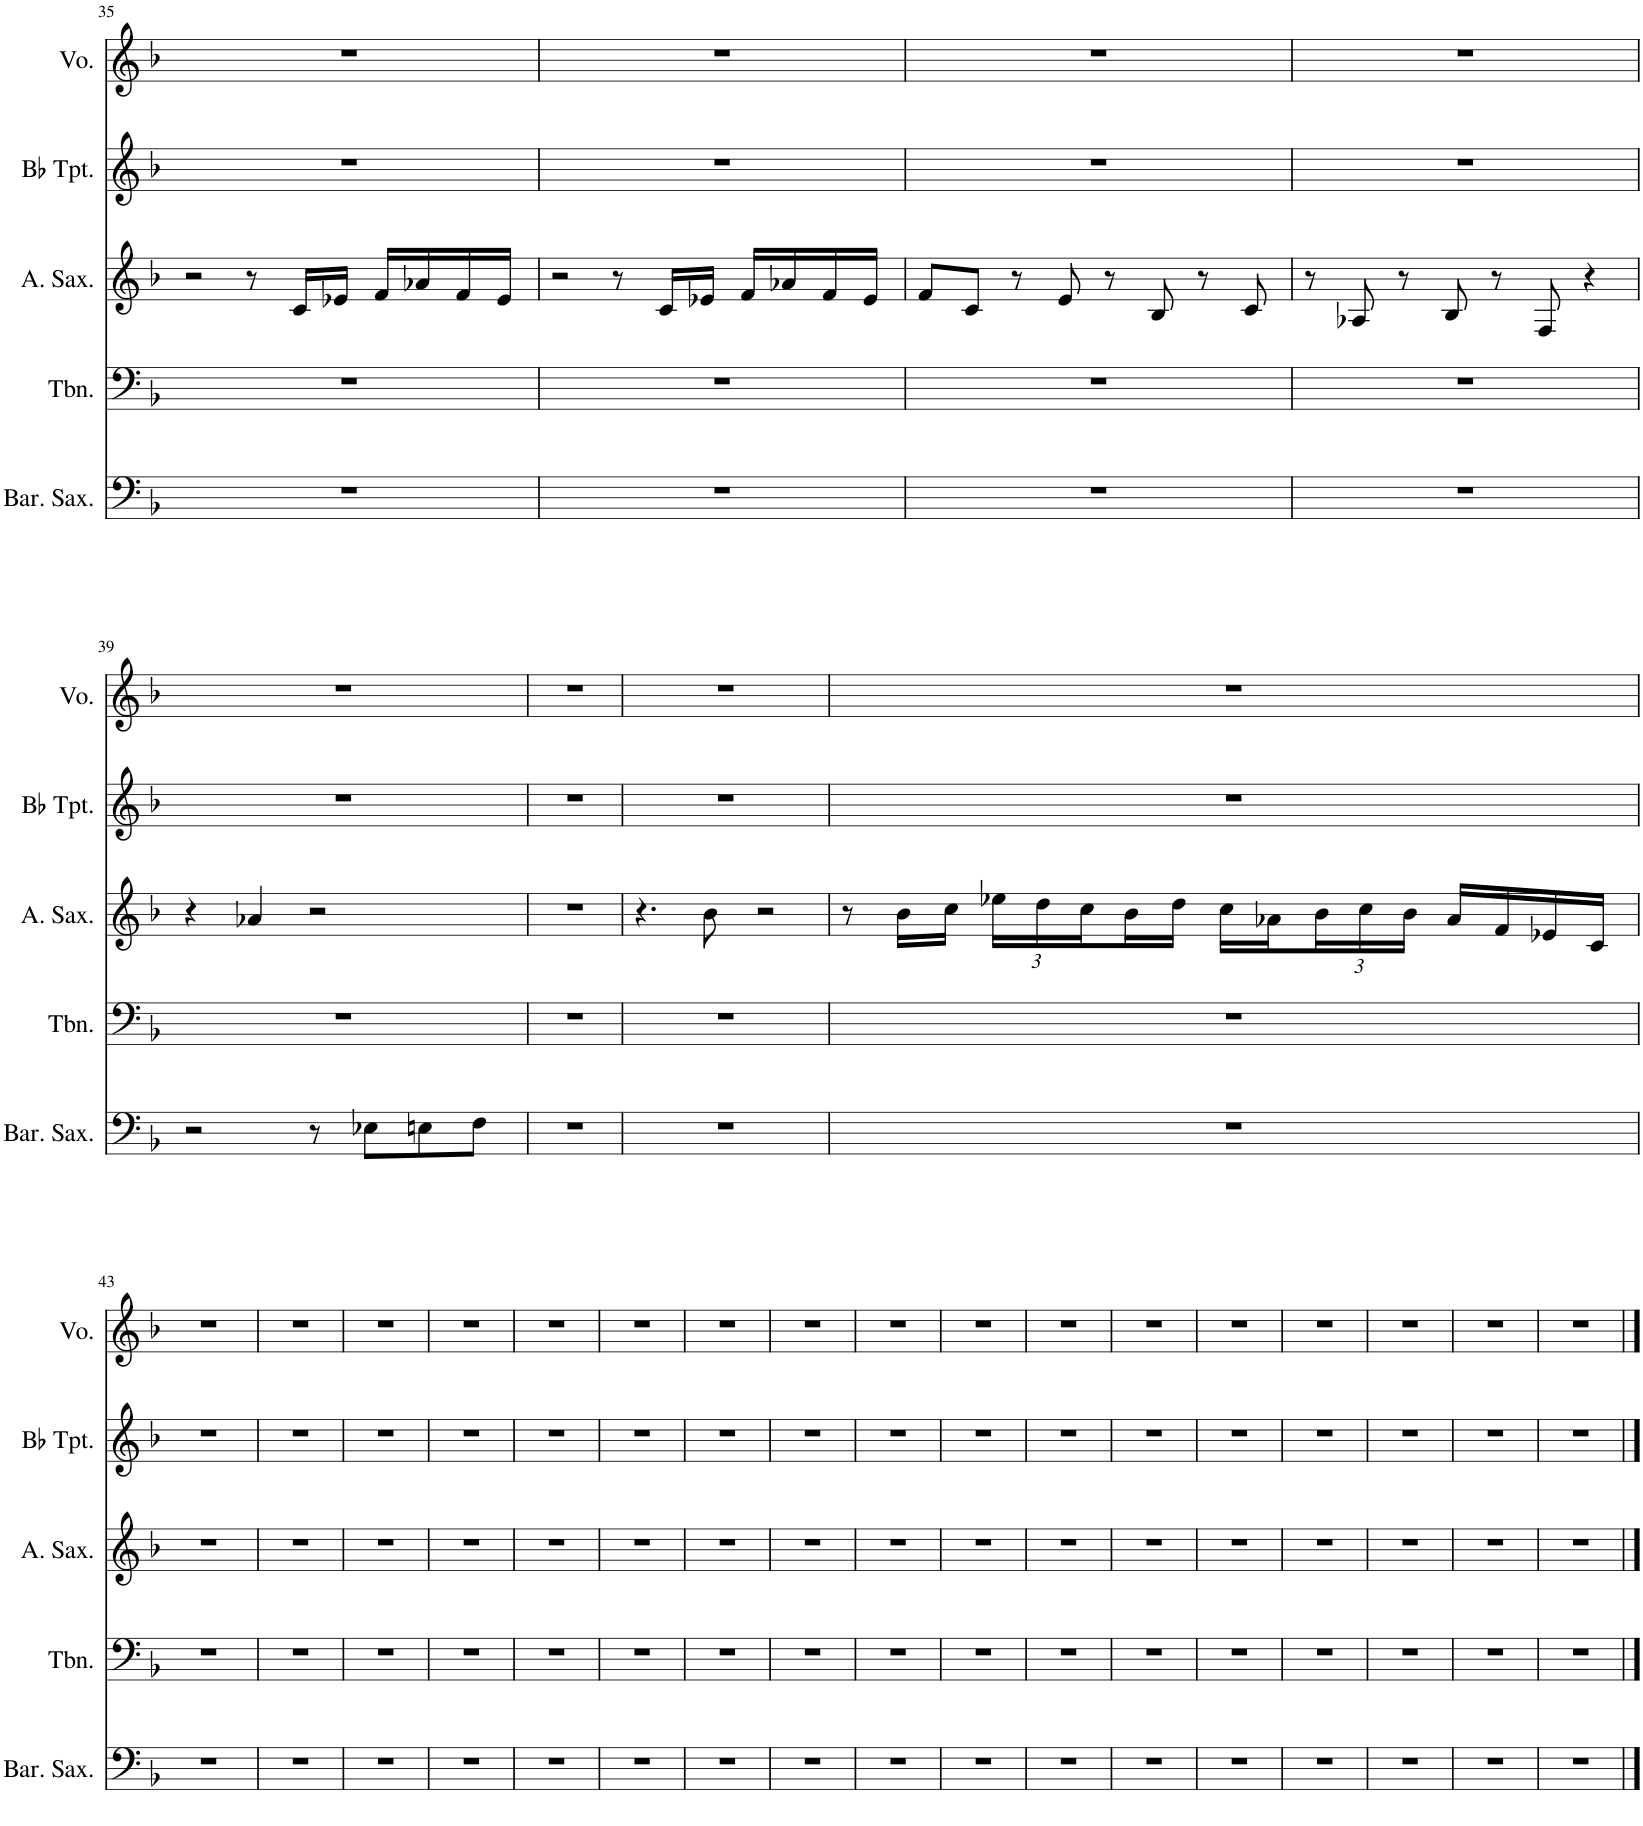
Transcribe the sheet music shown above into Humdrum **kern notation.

**kern	**kern	**kern	**kern	**kern
*part5	*part4	*part3	*part2	*part1
*staff5	*staff4	*staff3	*staff2	*staff1
*I"Baritone Saxophone	*I"Trombone	*I"Alto Saxophone	*I"Bb Trumpet	*I"Voice
*I'Bar. Sax.	*I'Tbn.	*I'A. Sax.	*I'Bb Tpt.	*I'Vo.
!!LO:PB:g=z
*clefF4	*clefF4	*clefG2	*clefG2	*clefG2
*ITrd12c21	*	*ITrd5c9	*ITrd1c2	*
*k[b-]	*k[b-]	*k[b-]	*k[b-]	*k[b-]
*M4/4	*M4/4	*M4/4	*M4/4	*M4/4
=35	=35	=35	=35	=35
1r	1r	2r	1r	1r
.	.	8r	.	.
.	.	16c/LL	.	.
.	.	16e-X/JJ	.	.
.	.	16f/LL	.	.
.	.	16a-X/	.	.
.	.	16f/	.	.
.	.	16e-/JJ	.	.
=36	=36	=36	=36	=36
1r	1r	2r	1r	1r
.	.	8r	.	.
.	.	16c/LL	.	.
.	.	16e-X/JJ	.	.
.	.	16f/LL	.	.
.	.	16a-X/	.	.
.	.	16f/	.	.
.	.	16e-/JJ	.	.
=37	=37	=37	=37	=37
1r	1r	8f/L	1r	1r
.	.	8c/J	.	.
.	.	8r	.	.
.	.	8e/	.	.
.	.	8r	.	.
.	.	8B-/	.	.
.	.	8r	.	.
.	.	8c/	.	.
=38	=38	=38	=38	=38
1r	1r	8r	1r	1r
.	.	8A-X/	.	.
.	.	8r	.	.
.	.	8B-/	.	.
.	.	8r	.	.
.	.	8F/	.	.
.	.	4r	.	.
!!LO:LB:g=z
=39	=39	=39	=39	=39
2r	1r	4r	1r	1r
.	.	4a-X/	.	.
8r	.	2r	.	.
8E-X\L	.	.	.	.
8En\	.	.	.	.
8F\J	.	.	.	.
=40	=40	=40	=40	=40
1r	1r	1r	1r	1r
=41	=41	=41	=41	=41
1r	1r	4.r	1r	1r
.	.	8b-\	.	.
.	.	2r	.	.
=42	=42	=42	=42	=42
1r	1r	8r	1r	1r
.	.	16b-\LL	.	.
.	.	16cc\JJ	.	.
*	*	*Xbrackettup	*	*
.	.	24ee-X\LL	.	.
.	.	24dd\	.	.
.	.	24cc\	.	.
.	.	16b-\	.	.
.	.	16dd\JJ	.	.
.	.	16cc\LL	.	.
.	.	16a-X\	.	.
.	.	24b-\	.	.
.	.	24cc\	.	.
.	.	24b-\JJ	.	.
.	.	16a-/LL	.	.
.	.	16f/	.	.
.	.	16e-X/	.	.
.	.	16c/JJ	.	.
!!LO:LB:g=z
=43	=43	=43	=43	=43
1r	1r	1r	1r	1r
=44	=44	=44	=44	=44
1r	1r	1r	1r	1r
=45	=45	=45	=45	=45
1r	1r	1r	1r	1r
=46	=46	=46	=46	=46
1r	1r	1r	1r	1r
=47	=47	=47	=47	=47
1r	1r	1r	1r	1r
=48	=48	=48	=48	=48
1r	1r	1r	1r	1r
=49	=49	=49	=49	=49
1r	1r	1r	1r	1r
=50	=50	=50	=50	=50
1r	1r	1r	1r	1r
=51	=51	=51	=51	=51
1r	1r	1r	1r	1r
=52	=52	=52	=52	=52
1r	1r	1r	1r	1r
=53	=53	=53	=53	=53
1r	1r	1r	1r	1r
=54	=54	=54	=54	=54
1r	1r	1r	1r	1r
=55	=55	=55	=55	=55
1r	1r	1r	1r	1r
=56	=56	=56	=56	=56
1r	1r	1r	1r	1r
=57	=57	=57	=57	=57
1r	1r	1r	1r	1r
=58	=58	=58	=58	=58
1r	1r	1r	1r	1r
=59	=59	=59	=59	=59
1r	1r	1r	1r	1r
==	==	==	==	==
*-	*-	*-	*-	*-
